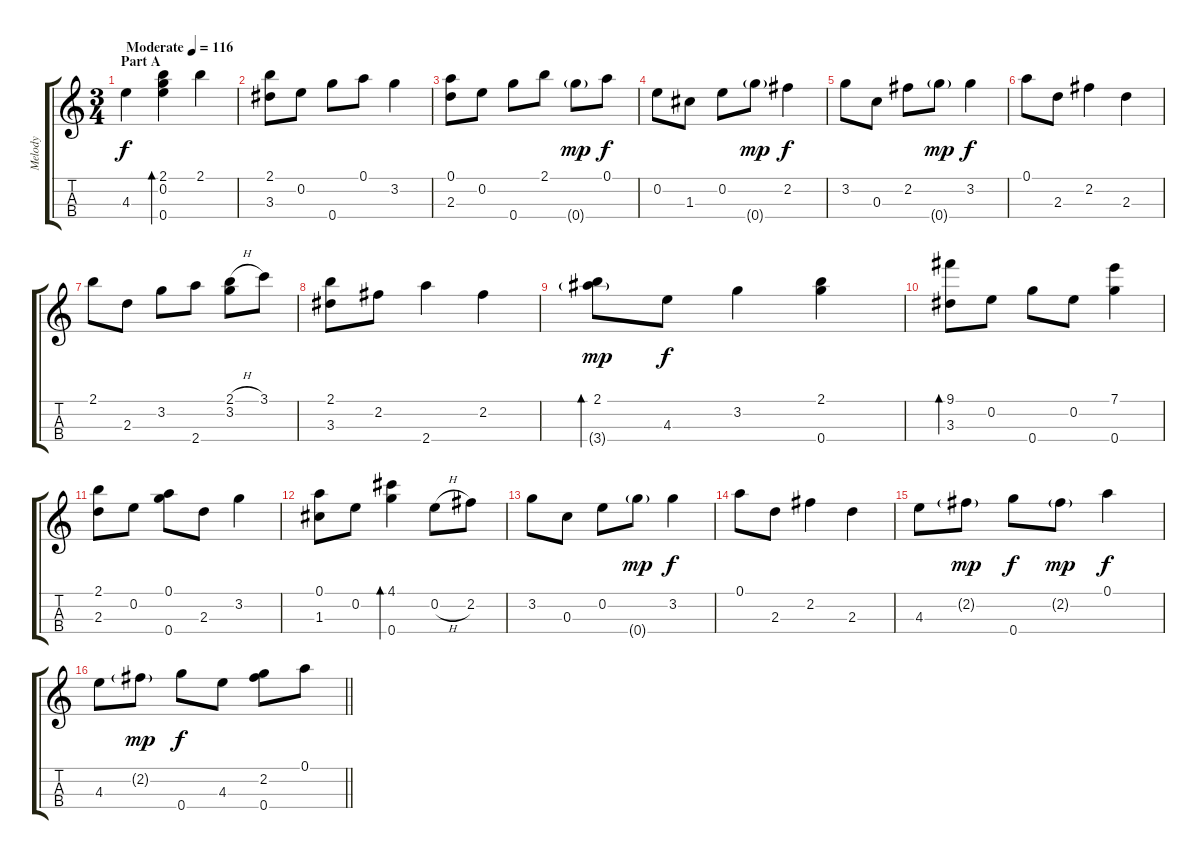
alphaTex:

\track ("Melody" "Melody") {instrument acousticguitarnylon}
\staff {score tabs}
\tuning (A4 E4 C4 G4) {hide}
\ts (3 4)
\section ("" "Part A")
\tempo (116 "Moderate")
\clef g2
\ks c
4.3.4{dy f instrument acousticguitarnylon} (2.1 0.2 0.4).4{bd 60} 2.1.4 |
(2.1 3.3).8 0.2.8 0.4.8 0.1.8 3.2.4 |
(0.1 2.3).8 0.2.8 0.4.8 2.1.8 0.4{g}.8{dy mp} 0.1.8{dy f} |
0.2.8 1.3.8 0.2.8 0.4{g}.8{dy mp} 2.2.4{dy f} |
3.2.8 0.3.8 2.2.8 0.4{g}.8{dy mp} 3.2.4{dy f} |
0.1.8 2.3.8 2.2.4 2.3.4 |
2.1.8 2.3.8 3.2.8 2.4.8 (2.1{h} 3.2).8 3.1.8 |
(2.1 3.3).8 2.2.8 2.4.4 2.2.4 |
(2.1 3.4{g}).8{bd 60 dy mp} 4.3.8{dy f} 3.2.4 (2.1 0.4).4 |
(9.1 3.3).8{bd 60} 0.2.8 0.4.8 0.2.8 (7.1 0.4).4 |
(2.1 2.3).8 0.2.8 (0.1 0.4).8 2.3.8 3.2.4 |
(0.1 1.3).8 0.2.8 (4.1 0.4).4{bd 60} 0.2{h}.8 2.2.8 |
3.2.8 0.3.8 0.2.8 0.4{g}.8{dy mp} 3.2.4{dy f} |
0.1.8 2.3.8 2.2.4 2.3.4 |
4.3.8 2.2{g}.8{dy mp} 0.4.8{dy f} 2.2{g}.8{dy mp} 0.1.4{dy f} |
\barLineRight lightlight
4.3.8 2.2{g}.8{dy mp} 0.4.8{dy f} 4.3.8 (2.2 0.4).8 0.1.8
